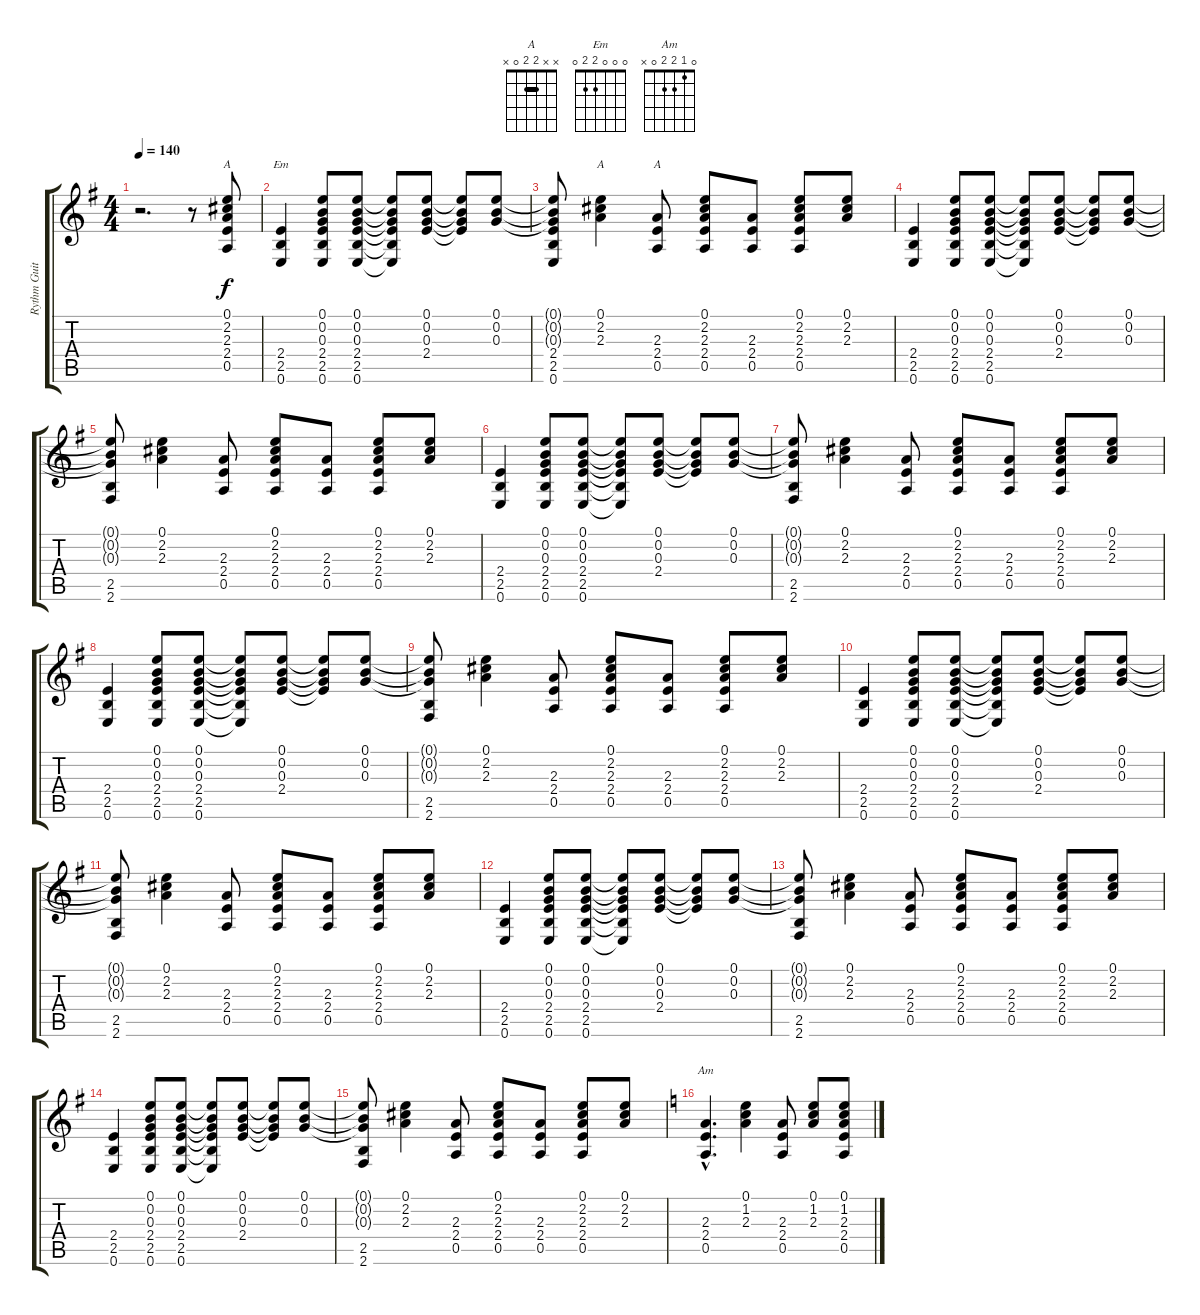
\track ("Rythm Guitar" "Rythm Guit") {instrument acousticguitarnylon}
\staff {score tabs}
\tuning (E4 B3 G3 D3 A2 E2) {hide}
\chord ("A" 0 2 2 2 0 x)
\chord ("Em" 0 0 0 2 2 0)
\chord ("A" 0 2 2 x x x)
\chord ("A" x x 2 2 0 x) {barre 2}
\chord ("Am" 0 1 2 2 0 x)
\ts (4 4)
\tempo 140
\clef g2
\ks g
r.2{d dy f instrument acousticguitarnylon} r.8 (0.1 2.2 2.3 2.4 0.5).8{ch "A"} |
(2.4 2.5 0.6).4{ch "Em"} (0.1 0.2 0.3 2.4 2.5 0.6).8 (0.1 0.2 0.3 2.4 2.5 0.6).8 (0.1{t} 0.2{t} 0.3{t} 2.4{t} 2.5{t} 0.6{t}).8 (0.1 0.2 0.3 2.4).8 (0.1{t} 0.2{t} 0.3{t} 2.4{t}).8 (0.1 0.2 0.3).8 |
(0.1{t} 0.2{t} 0.3{t} 2.4 2.5 0.6).8 (0.1 2.2 2.3).4{ch "A"} (2.3 2.4 0.5).8{ch "A"} (0.1 2.2 2.3 2.4 0.5).8 (2.3 2.4 0.5).8 (0.1 2.2 2.3 2.4 0.5).8 (0.1 2.2 2.3).8 |
(2.4 2.5 0.6).4 (0.1 0.2 0.3 2.4 2.5 0.6).8 (0.1 0.2 0.3 2.4 2.5 0.6).8 (0.1{t} 0.2{t} 0.3{t} 2.4{t} 2.5{t} 0.6{t}).8 (0.1 0.2 0.3 2.4).8 (0.1{t} 0.2{t} 0.3{t} 2.4{t}).8 (0.1 0.2 0.3).8 |
(0.1{t} 0.2{t} 0.3{t} 2.5 2.6).8 (0.1 2.2 2.3).4 (2.3 2.4 0.5).8 (0.1 2.2 2.3 2.4 0.5).8 (2.3 2.4 0.5).8 (0.1 2.2 2.3 2.4 0.5).8 (0.1 2.2 2.3).8 |
(2.4 2.5 0.6).4 (0.1 0.2 0.3 2.4 2.5 0.6).8 (0.1 0.2 0.3 2.4 2.5 0.6).8 (0.1{t} 0.2{t} 0.3{t} 2.4{t} 2.5{t} 0.6{t}).8 (0.1 0.2 0.3 2.4).8 (0.1{t} 0.2{t} 0.3{t} 2.4{t}).8 (0.1 0.2 0.3).8 |
(0.1{t} 0.2{t} 0.3{t} 2.5 2.6).8 (0.1 2.2 2.3).4 (2.3 2.4 0.5).8 (0.1 2.2 2.3 2.4 0.5).8 (2.3 2.4 0.5).8 (0.1 2.2 2.3 2.4 0.5).8 (0.1 2.2 2.3).8 |
(2.4 2.5 0.6).4 (0.1 0.2 0.3 2.4 2.5 0.6).8 (0.1 0.2 0.3 2.4 2.5 0.6).8 (0.1{t} 0.2{t} 0.3{t} 2.4{t} 2.5{t} 0.6{t}).8 (0.1 0.2 0.3 2.4).8 (0.1{t} 0.2{t} 0.3{t} 2.4{t}).8 (0.1 0.2 0.3).8 |
(0.1{t} 0.2{t} 0.3{t} 2.5 2.6).8 (0.1 2.2 2.3).4 (2.3 2.4 0.5).8 (0.1 2.2 2.3 2.4 0.5).8 (2.3 2.4 0.5).8 (0.1 2.2 2.3 2.4 0.5).8 (0.1 2.2 2.3).8 |
(2.4 2.5 0.6).4 (0.1 0.2 0.3 2.4 2.5 0.6).8 (0.1 0.2 0.3 2.4 2.5 0.6).8 (0.1{t} 0.2{t} 0.3{t} 2.4{t} 2.5{t} 0.6{t}).8 (0.1 0.2 0.3 2.4).8 (0.1{t} 0.2{t} 0.3{t} 2.4{t}).8 (0.1 0.2 0.3).8 |
(0.1{t} 0.2{t} 0.3{t} 2.5 2.6).8 (0.1 2.2 2.3).4 (2.3 2.4 0.5).8 (0.1 2.2 2.3 2.4 0.5).8 (2.3 2.4 0.5).8 (0.1 2.2 2.3 2.4 0.5).8 (0.1 2.2 2.3).8 |
(2.4 2.5 0.6).4 (0.1 0.2 0.3 2.4 2.5 0.6).8 (0.1 0.2 0.3 2.4 2.5 0.6).8 (0.1{t} 0.2{t} 0.3{t} 2.4{t} 2.5{t} 0.6{t}).8 (0.1 0.2 0.3 2.4).8 (0.1{t} 0.2{t} 0.3{t} 2.4{t}).8 (0.1 0.2 0.3).8 |
(0.1{t} 0.2{t} 0.3{t} 2.5 2.6).8 (0.1 2.2 2.3).4 (2.3 2.4 0.5).8 (0.1 2.2 2.3 2.4 0.5).8 (2.3 2.4 0.5).8 (0.1 2.2 2.3 2.4 0.5).8 (0.1 2.2 2.3).8 |
(2.4 2.5 0.6).4 (0.1 0.2 0.3 2.4 2.5 0.6).8 (0.1 0.2 0.3 2.4 2.5 0.6).8 (0.1{t} 0.2{t} 0.3{t} 2.4{t} 2.5{t} 0.6{t}).8 (0.1 0.2 0.3 2.4).8 (0.1{t} 0.2{t} 0.3{t} 2.4{t}).8 (0.1 0.2 0.3).8 |
(0.1{t} 0.2{t} 0.3{t} 2.5 2.6).8 (0.1 2.2 2.3).4 (2.3 2.4 0.5).8 (0.1 2.2 2.3 2.4 0.5).8 (2.3 2.4 0.5).8 (0.1 2.2 2.3 2.4 0.5).8 (0.1 2.2 2.3).8 |
\ks c
(2.3{hac} 2.4{hac} 0.5{hac}).4{d ch "Am"} (0.1 1.2 2.3).4 (2.3 2.4 0.5).8 (0.1 1.2 2.3).8 (0.1 1.2 2.3 2.4 0.5).8
